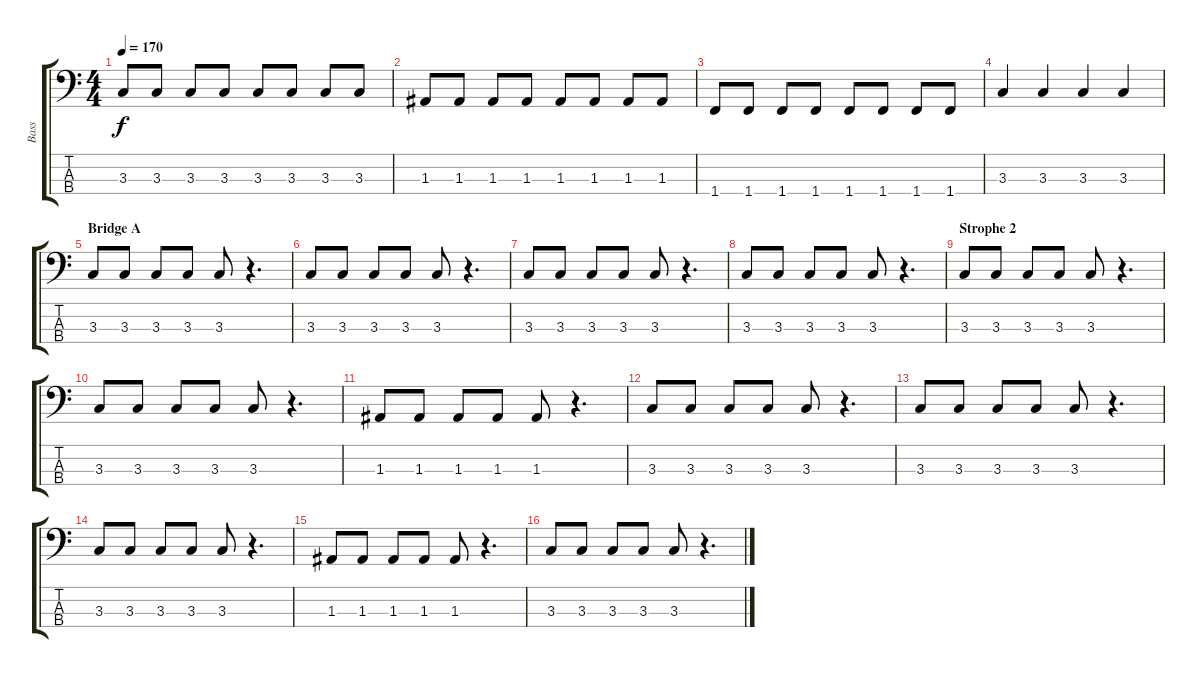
\track ("Bass" "Bass") {instrument electricbasspick}
\staff {score tabs}
\tuning (G2 D2 A1 E1) {hide}
\ts (4 4)
\tempo 170
\clef f4
\ks c
3.3.8{dy f} 3.3.8 3.3.8 3.3.8 3.3.8 3.3.8 3.3.8 3.3.8 |
1.3.8 1.3.8 1.3.8 1.3.8 1.3.8 1.3.8 1.3.8 1.3.8 |
1.4.8 1.4.8 1.4.8 1.4.8 1.4.8 1.4.8 1.4.8 1.4.8 |
3.3.4 3.3.4 3.3.4 3.3.4 |
\section ("" "Bridge A")
3.3.8 3.3.8 3.3.8 3.3.8 3.3.8 r.4{d} |
3.3.8 3.3.8 3.3.8 3.3.8 3.3.8 r.4{d} |
3.3.8 3.3.8 3.3.8 3.3.8 3.3.8 r.4{d} |
3.3.8 3.3.8 3.3.8 3.3.8 3.3.8 r.4{d} |
\section ("" "Strophe 2")
3.3.8 3.3.8 3.3.8 3.3.8 3.3.8 r.4{d} |
3.3.8 3.3.8 3.3.8 3.3.8 3.3.8 r.4{d} |
1.3.8 1.3.8 1.3.8 1.3.8 1.3.8 r.4{d} |
3.3.8 3.3.8 3.3.8 3.3.8 3.3.8 r.4{d} |
3.3.8 3.3.8 3.3.8 3.3.8 3.3.8 r.4{d} |
3.3.8 3.3.8 3.3.8 3.3.8 3.3.8 r.4{d} |
1.3.8 1.3.8 1.3.8 1.3.8 1.3.8 r.4{d} |
3.3.8 3.3.8 3.3.8 3.3.8 3.3.8 r.4{d}
